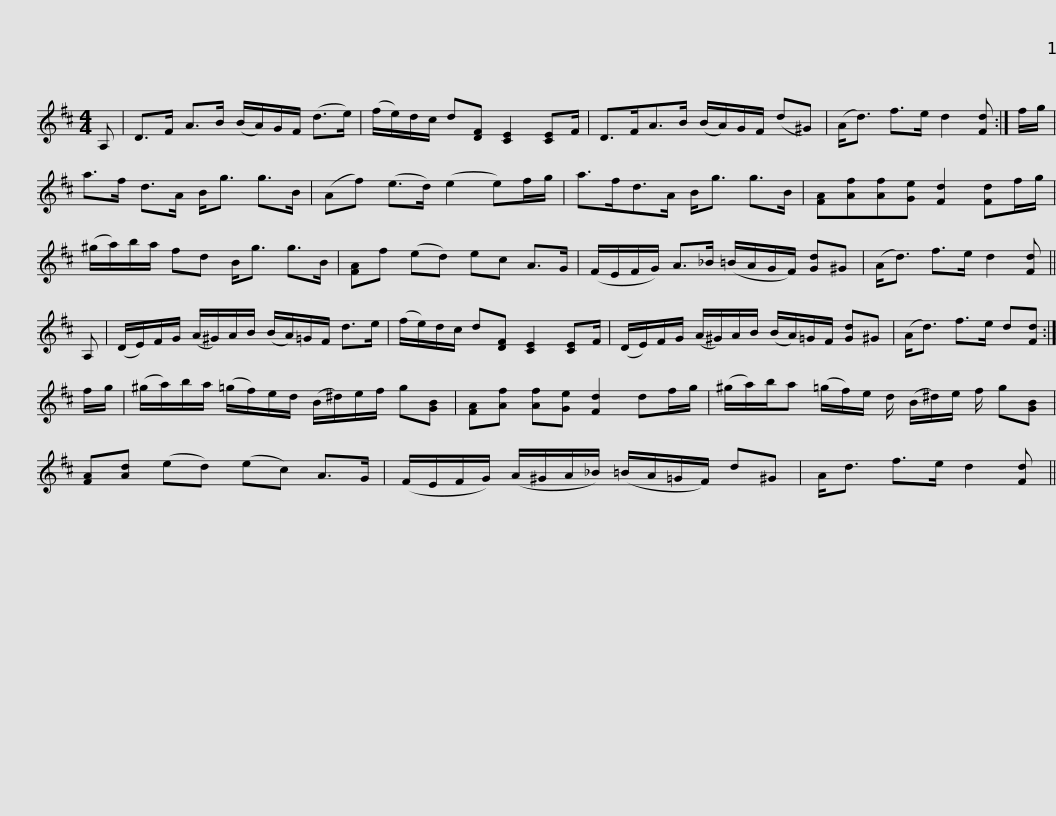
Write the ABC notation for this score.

X:1
L:1/8
M:4/4
I:linebreak $
K:D
V:1 treble
V:1
 A, | D>F A>B (B/A/)G/F/ (d>e) | (f/e/)d/c/ d[DF] [CE]2 [CE]F/ | D>FA>B (B/A/)G/F/ (d^G) | (A<d) f>e d2 [Fd] :| %5
 f/g/ |$ a>f d>A B<g g>B | (Af) (e>d) (e2 e)f/g/ | a>fd>A B<g g>B | [FA][Af][Af][Ge] [Fd]2 [Fd]f/g/ |$ %10
 (^g/a/)b/a/ fd B<g g>B | [FA]f (ed) ec A>G | (F/E/F/G/) A>_B (=B/A/G/F/) [Gd]^G | (A<d) f>e d2 [Fd] || A, |$ %15
 (D/E/)F/G/ (A/^G/)A/B/ (B/A/)=G/F/ d>e | (f/e/)d/c/ d[DF] [CE]2 [CE]F/ | (D/E/)F/G/ (A/^G/)A/B/ (B/A/)=G/F/ [Gd]^G |$ (A<d) f>e d[Fd] :| f/g/ | %20
 (^g/a/)b/a/ (=g/f/)e/d/ (B/^d/)e/f/ g[GB] | [FA][Af] [Af][Ge] [Fd]2 df/g/ |$ (^g/a/)b/a (=g/f/)e/ d/ (B/^d/)e/ f/ g[GB] | [FA][Ad] (ed) (ec) A>G | (F/E/F/G/) (A/^G/A/_B/) (=B/A/=G/F/) d^G |$ %25
 A<d f>e d2 [Fd] || %26
